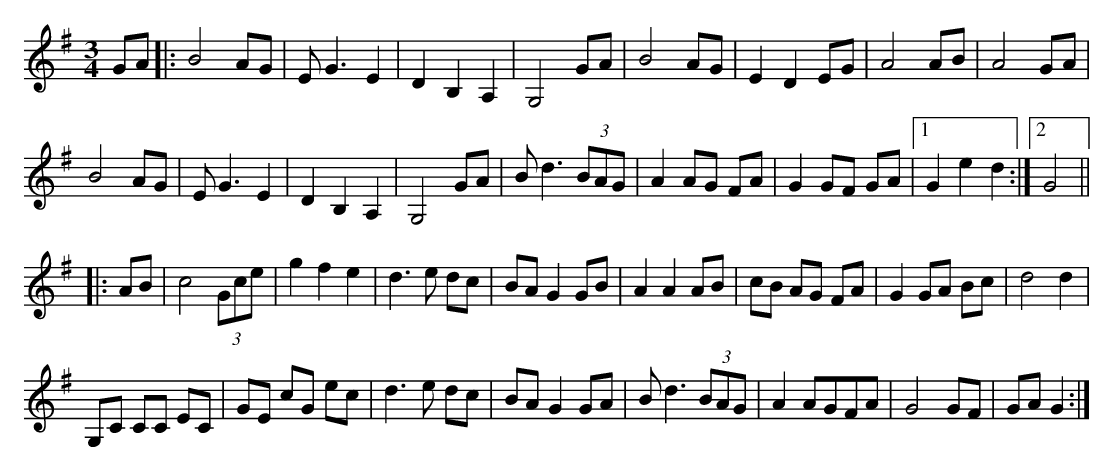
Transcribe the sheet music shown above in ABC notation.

X:1
M:3/4
K:G
GA|:B4 AG|EG3 E2|D2B,2A,2|G,4 GA|B4 AG|E2 D2 EG|A4AB|A4 GA|
B4 AG|EG3 E2|D2B,2A,2|G,4 GA|B d3 (3BAG|A2 AG FA|G2 GF GA |1 G2e2d2:|2 G4||
|:AB|c4(3Gce|g2f2e2|d3e dc|BA G2 GB|A2 A2 AB|cB AG FA|G2 GA Bc|d4d2|
G,C CC EC|GE cG ec|d3e dc|BA G2 GA|Bd3 (3BAG|A2 AGFA|G4GF |GA G2:|
